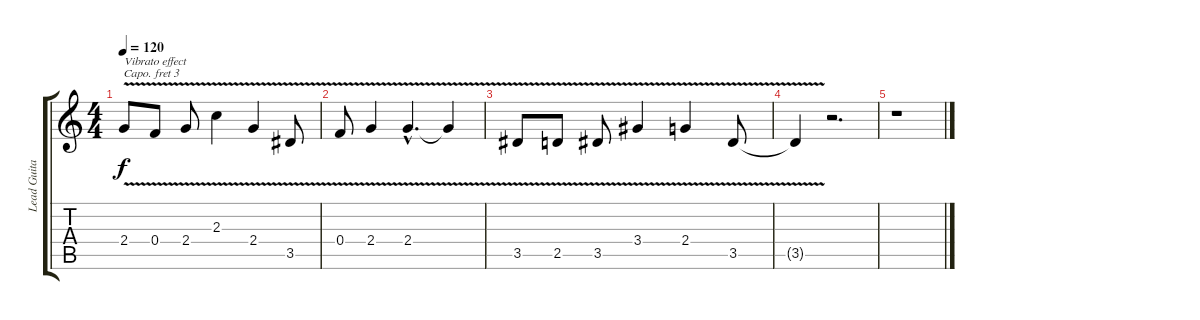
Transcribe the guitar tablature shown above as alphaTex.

\track ("Lead Guitar" "Lead Guita") {instrument electricguitarjazz}
\staff {score tabs}
\capo 3
\tuning (E4 B3 G3 D3 A2 E2) {hide}
\ts (4 4)
\tempo 120
\clef g2
\ks c
2.4{v}.8{txt "Vibrato effect" dy f} 0.4{v}.8 2.4{v}.8 2.3{v}.4 2.4{v}.4 3.5{v}.8 |
0.4{v}.8 2.4{v}.4 2.4{v hac}.4{d} 2.4{t}.4 |
3.5{v}.8 2.5{v}.8 3.5{v}.8 3.4{v}.4 2.4{v}.4 3.5{v}.8 |
3.5{t}.4 r.2{d} |
r.1
